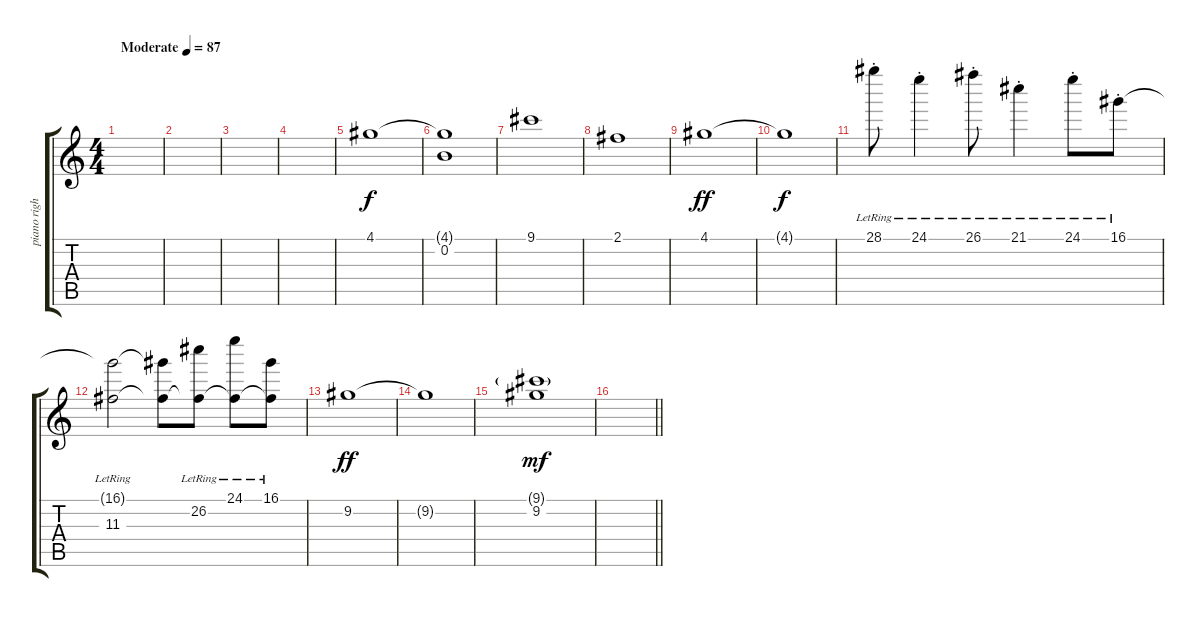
\track ("piano right hand" "piano righ") {instrument electricguitarjazz}
\staff {score tabs}
\tuning (E4 B3 G3 D3 A2 E2) {hide}
\ts (4 4)
\tempo (87 "Moderate")
\clef g2
\ks c
|
|
|
|
4.1.1 |
(4.1{t} 0.2).1 |
9.1.1 |
2.1.1{dy f} |
4.1.1{dy ff} |
4.1{t}.1{dy f} |
28.1{st lr}.8 24.1{st lr}.4 26.1{st lr}.8 21.1{st lr}.4 24.1{st lr}.8 16.1{st lr}.8 |
(16.1{t} 11.3{lr}).2 (16.1{t} 11.3{t}).8 (26.2{lr} 11.3{t}).8 (24.1{lr} 11.3{t}).8 (16.1{lr} 11.3{t}).8 |
9.2.1{dy ff} |
9.2{t}.1 |
(9.1{g} 9.2).1{dy mf} |
\barLineRight lightlight
